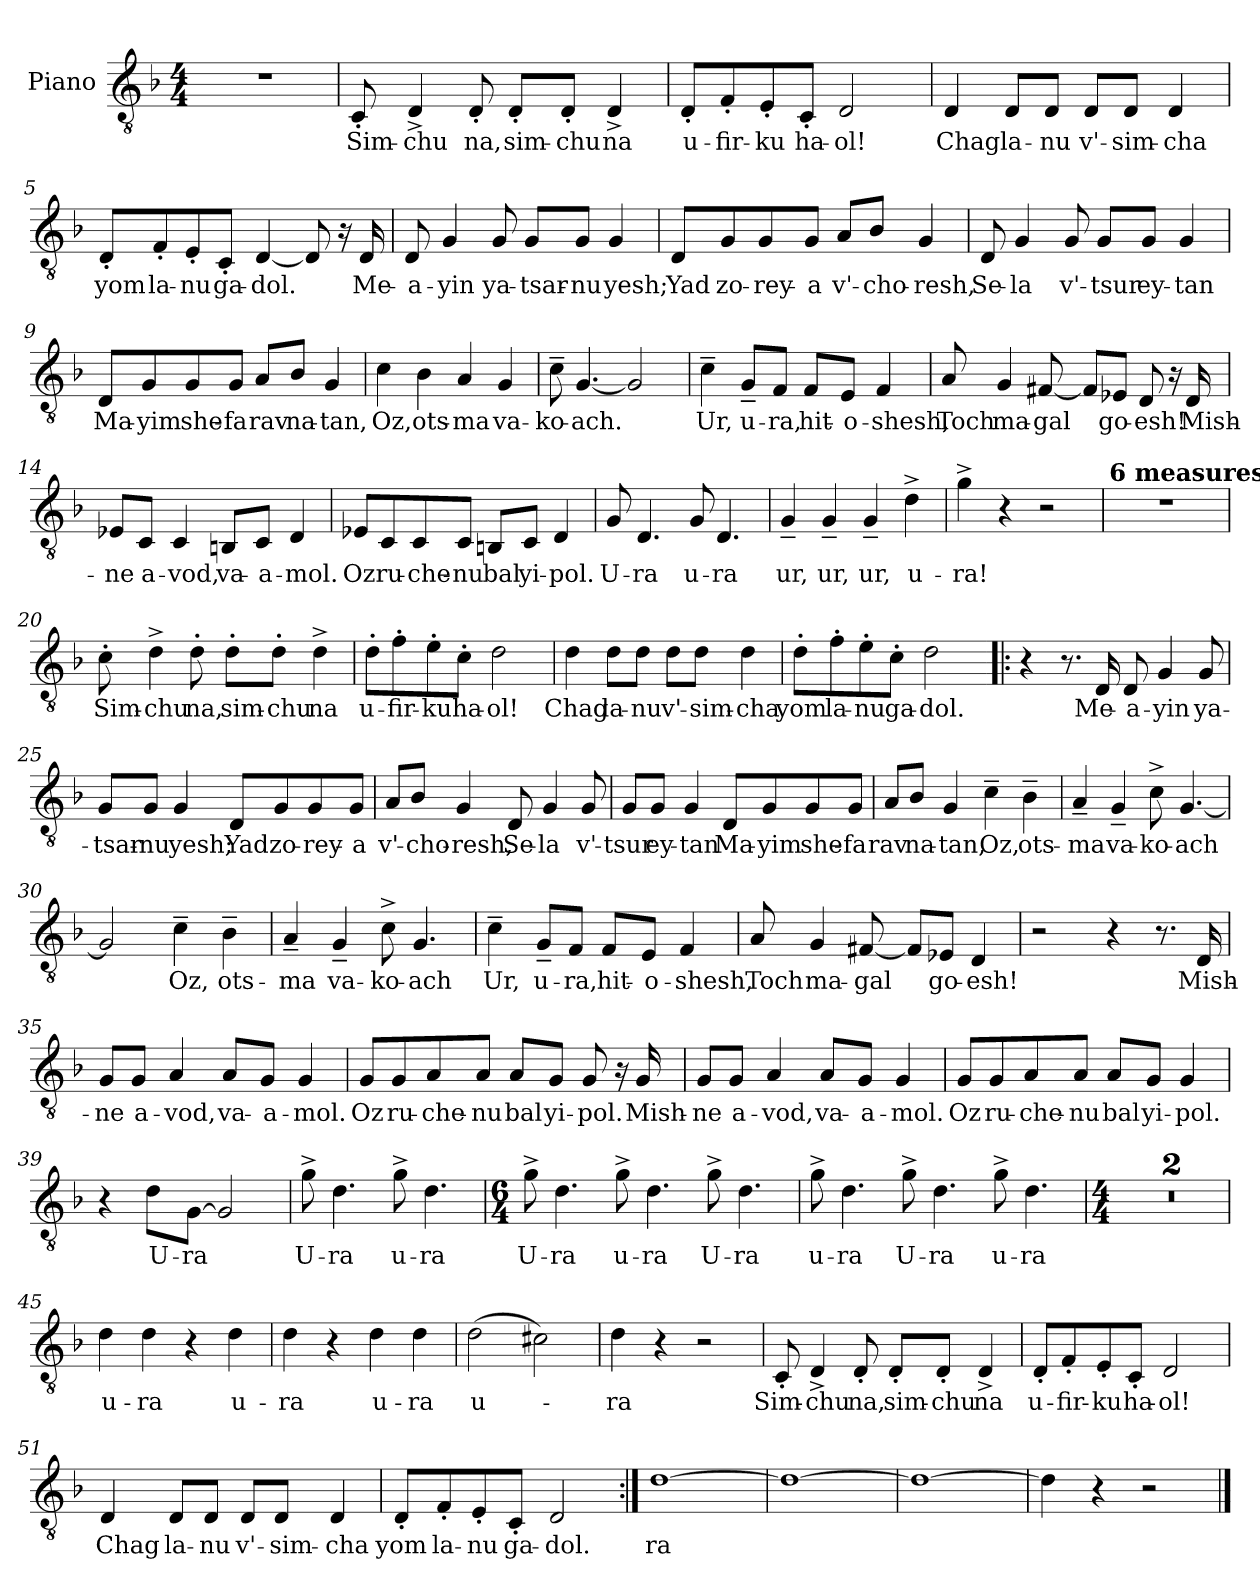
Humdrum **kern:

**kern	**text
*part1	*part1
*staff1	*staff1
*I"Piano	*
*I'Pno.	*
*clefGv2	*
*k[b-]	*
*M4/4	*
=1	=1
1r	.
=2	=2
8C'/	Sim-
4D^/	-chu
8D'/	na,
8D'/L	sim-
8D'/J	-chu
4D^/	na
!!LO:LB:g=z
=3	=3
8D'/L	u-
8F'/	-fir-
8E'/	-ku
8C'/J	ha-
2D/	-ol!
=4	=4
4D/	Chag
8D/L	la-
8D/J	-nu
8D/L	v'-
8D/J	-sim-
4D/	-cha
=5	=5
8D'/L	yom
8F'/	la-
8E'/	-nu
8C'/J	ga-
[4D/	-dol.
8D/]	.
16r	.
16D/	Me-
=6	=6
8D/	-a-
4G/	-yin
8G/	ya-
8G/L	-tsar-
8G/J	-nu
4G/	yesh;
!!LO:LB:g=z
=7	=7
8D/L	Yad
8G/	zo-
8G/	-rey-
8G/J	-a
8A/L	v'-
8B-/J	-cho-
4G/	-resh,
=8	=8
8D/	Se-
4G/	-la
8G/	v'-
8G/L	-tsur
8G/J	ey-
4G/	-tan
=9	=9
8D/L	Ma-
8G/	-yim
8G/	she-
8G/J	-fa
8A/L	rav
8B-/J	na-
4G/	-tan,
=10	=10
4c\	Oz,
4B-\	ots-
4A/	-ma
4G/	va-
=11	=11
8c~\	-ko-
[4.G/	-ach.
2G/]	.
!!LO:LB:g=z
=12	=12
4c~\	Ur,
8G~/L	u-
8F/J	-ra,
8F/L	hit-
8E/J	-o-
4F/	-shesh,
=13	=13
8A/	Toch
4G/	ma-
[8F#X/	-gal
8F#/L]	.
8E-X/J	go-
8D/	-esh!
16r	.
16D/	Mish-
=14	=14
8E-X/L	-ne
8C/J	a-
4C/	-vod,
8BBn/L	va-
8C/J	-a-
4D/	-mol.
=15	=15
8E-X/L	Oz
8C/	ru-
8C/	-che-
8C/J	-nu
8BBn/L	bal
8C/J	yi-
4D/	-pol.
!!LO:LB:g=z
=16	=16
8G/	U-
4.D/	-ra
8G/	u-
4.D/	-ra
=17	=17
4G~/	ur,
4G~/	ur,
4G~/	ur,
4d^\	u-
=18	=18
4g^\	-ra!
4r	.
2r	.
=19	=19
!LO:TX:a:B:t=6 measures	!
1r	.
!!LO:LB:g=z
=20	=20
8c'\	Sim-
4d^\	-chu
8d'\	na,
8d'\L	sim-
8d'\J	-chu
4d^\	na
=21	=21
8d'\L	u-
8f'\	-fir-
8e'\	-ku
8c'\J	ha-
2d\	-ol!
=22	=22
4d\	Chag
8d\L	la-
8d\J	-nu
8d\L	v'-
8d\J	-sim-
4d\	-cha
=23	=23
8d'\L	yom
8f'\	la-
8e'\	-nu
8c'\J	ga-
2d\	-dol.
!!LO:LB:g=z
=24!|:	=24!|:
4r	.
8.r	.
16D/	Me-
8D/	-a-
4G/	-yin
8G/	ya-
=25	=25
8G/L	-tsar-
8G/J	-nu
4G/	yesh;
8D/L	Yad
8G/	zo-
8G/	-rey-
8G/J	-a
=26	=26
8A/L	v'-
8B-/J	-cho-
4G/	-resh,
8D/	Se-
4G/	-la
8G/	v'-
!!LO:LB:g=z
=27	=27
8G/L	-tsur
8G/J	ey-
4G/	-tan
8D/L	Ma-
8G/	-yim
8G/	she-
8G/J	-fa
=28	=28
8A/L	rav
8B-/J	na-
4G/	-tan,
4c~\	Oz,
4B-~\	ots-
=29	=29
4A~/	-ma
4G~/	va-
8c^\	-ko-
[4.G/	-ach
!!LO:LB:g=z
=30	=30
2G/]	.
4c~\	Oz,
4B-~\	ots-
=31	=31
4A~/	-ma
4G~/	va-
8c^\	-ko-
4.G/	-ach
=32	=32
4c~\	Ur,
8G~/L	u-
8F/J	-ra,
8F/L	hit-
8E/J	-o-
4F/	-shesh,
=33	=33
8A/	Toch
4G/	ma-
[8F#X/	-gal
8F#/L]	.
8E-X/J	go-
4D/	-esh!
!!LO:PB:g=z
=34	=34
2r	.
4r	.
8.r	.
16D/	Mish-
=35	=35
8G/L	-ne
8G/J	a-
4A/	-vod,
8A/L	va-
8G/J	-a-
4G/	-mol.
=36	=36
8G/L	Oz
8G/	ru-
8A/	-che-
8A/J	-nu
8A/L	bal
8G/J	yi-
8G/	-pol.
16r	.
16G/	Mish-
!!LO:LB:g=z
=37	=37
8G/L	-ne
8G/J	a-
4A/	-vod,
8A/L	va-
8G/J	-a-
4G/	-mol.
=38	=38
8G/L	Oz
8G/	ru-
8A/	-che-
8A/J	-nu
8A/L	bal
8G/J	yi-
4G/	-pol.
=39	=39
4r	.
8d\L	U-
[8G\J	-ra
2G/]	.
!!LO:LB:g=z
=40	=40
8g^\	U-
4.d\	-ra
8g^\	u-
4.d\	-ra
=41	=41
*M6/4	*
8g^\	U-
4.d\	-ra
8g^\	u-
4.d\	-ra
8g^\	U-
4.d\	-ra
=42	=42
8g^\	u-
4.d\	-ra
8g^\	U-
4.d\	-ra
8g^\	u-
4.d\	-ra
!!LO:LB:g=z
=43	=43
*M4/4	*
1r	.
=44	=44
1r	.
=45	=45
4d\	u-
4d\	-ra
4r	.
4d\	u-
=46	=46
4d\	-ra
4r	.
4d\	u-
4d\	-ra
=47	=47
(2d\	u-
2c#X\)	.
!!LO:LB:g=z
=48	=48
4d\	-ra
4r	.
2r	.
=49	=49
8C'/	Sim-
4D^/	-chu
8D'/	na,
8D'/L	sim-
8D'/J	-chu
4D^/	na
=50	=50
8D'/L	u-
8F'/	-fir-
8E'/	-ku
8C'/J	ha-
2D/	-ol!
=51	=51
4D/	Chag
8D/L	la-
8D/J	-nu
8D/L	v'-
8D/J	-sim-
4D/	-cha
!!LO:LB:g=z
=52	=52
8D'/L	yom
8F'/	la-
8E'/	-nu
8C'/J	ga-
2D/	-dol.
=53:|!	=53:|!
[1d	-ra
=54	=54
1d_	.
=55	=55
1d_	.
=56	=56
4d\]	.
4r	.
2r	.
==	==
*-	*-
